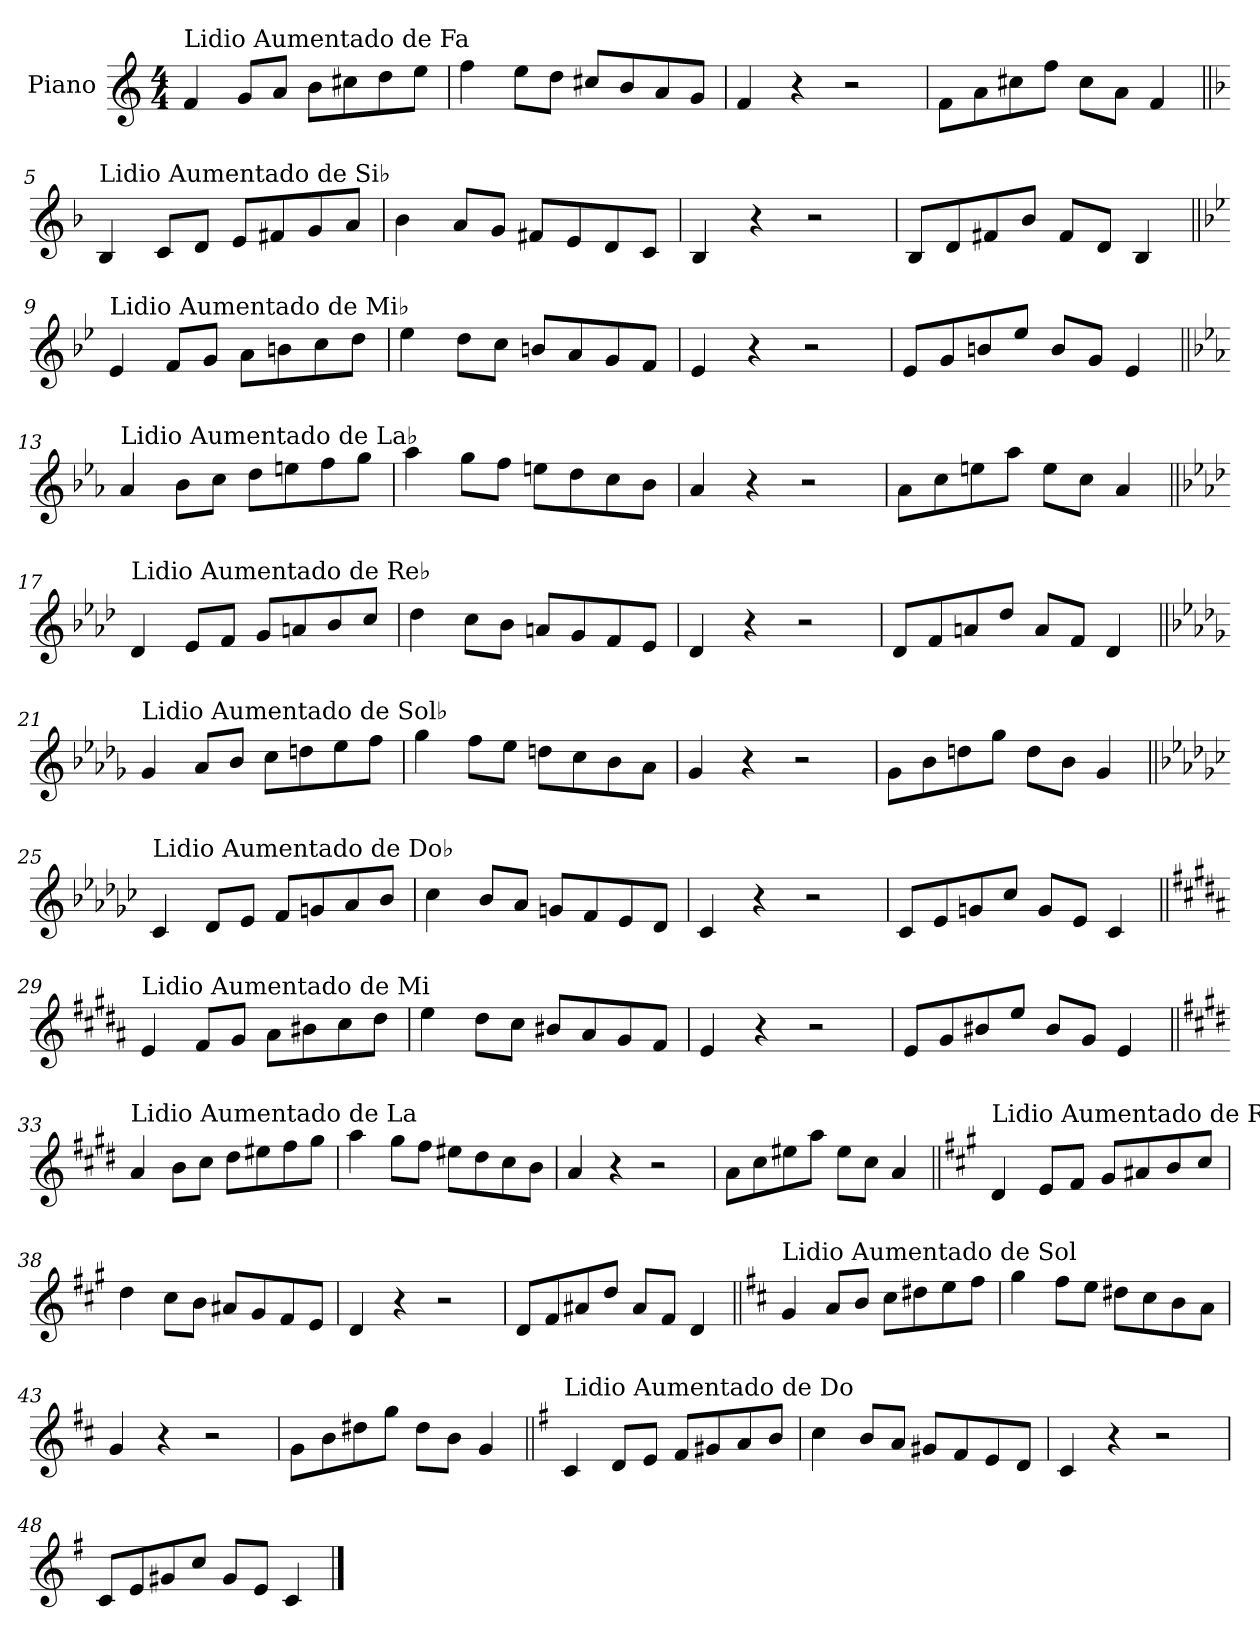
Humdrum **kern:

**kern
*part1
*staff1
*I"Piano
*I'Pno.
*clefG2
*k[]
*M4/4
=1
!LO:TX:a:t=Lidio Aumentado de Fa
4f/
8g/L
8a/J
8b\L
8cc#X\
8dd\
8ee\J
=2
4ff\
8ee\L
8dd\J
8cc#X/L
8b/
8a/
8g/J
=3
4f/
4r
2r
=4
8f\L
8a\
8cc#X\
8ff\J
8cc#\L
8a\J
4f/
!!LO:LB:g=z
=5||
*k[b-]
!LO:TX:a:t=Lidio Aumentado de Si♭
4B-/
8c/L
8d/J
8e/L
8f#X/
8g/
8a/J
=6
4b-\
8a/L
8g/J
8f#X/L
8e/
8d/
8c/J
=7
4B-/
4r
2r
=8
8B-/L
8d/
8f#X/
8b-/J
8f#/L
8d/J
4B-/
!!LO:LB:g=z
=9||
*k[b-e-]
!LO:TX:a:t=Lidio Aumentado de Mi♭
4e-/
8f/L
8g/J
8a\L
8bn\
8cc\
8dd\J
=10
4ee-\
8dd\L
8cc\J
8bn/L
8a/
8g/
8f/J
=11
4e-/
4r
2r
=12
8e-/L
8g/
8bn/
8ee-/J
8b/L
8g/J
4e-/
!!LO:LB:g=z
=13||
*k[b-e-a-]
!LO:TX:a:t=Lidio Aumentado de La♭
4a-/
8b-\L
8cc\J
8dd\L
8een\
8ff\
8gg\J
=14
4aa-\
8gg\L
8ff\J
8een\L
8dd\
8cc\
8b-\J
=15
4a-/
4r
2r
=16
8a-\L
8cc\
8een\
8aa-\J
8ee\L
8cc\J
4a-/
!!LO:LB:g=z
=17||
*k[b-e-a-d-]
!LO:TX:a:t=Lidio Aumentado de Re♭
4d-/
8e-/L
8f/J
8g/L
8an/
8b-/
8cc/J
=18
4dd-\
8cc\L
8b-\J
8an/L
8g/
8f/
8e-/J
=19
4d-/
4r
2r
=20
8d-/L
8f/
8an/
8dd-/J
8a/L
8f/J
4d-/
!!LO:LB:g=z
=21||
*k[b-e-a-d-g-]
!LO:TX:a:t=Lidio Aumentado de Sol♭
4g-/
8a-/L
8b-/J
8cc\L
8ddn\
8ee-\
8ff\J
=22
4gg-\
8ff\L
8ee-\J
8ddn\L
8cc\
8b-\
8a-\J
=23
4g-/
4r
2r
=24
8g-\L
8b-\
8ddn\
8gg-\J
8dd\L
8b-\J
4g-/
!!LO:LB:g=z
=25||
*k[b-e-a-d-g-c-]
!LO:TX:a:t=Lidio Aumentado de Do♭
4c-/
8d-/L
8e-/J
8f/L
8gn/
8a-/
8b-/J
=26
4cc-\
8b-/L
8a-/J
8gn/L
8f/
8e-/
8d-/J
=27
4c-/
4r
2r
=28
8c-/L
8e-/
8gn/
8cc-/J
8g/L
8e-/J
4c-/
!!LO:LB:g=z
=29||
*k[f#c#g#d#a#]
!LO:TX:a:t=Lidio Aumentado de Mi
4e/
8f#/L
8g#/J
8a#\L
8b#X\
8cc#\
8dd#\J
=30
4ee\
8dd#\L
8cc#\J
8b#X/L
8a#/
8g#/
8f#/J
=31
4e/
4r
2r
=32
8e/L
8g#/
8b#X/
8ee/J
8b#/L
8g#/J
4e/
!!LO:LB:g=z
=33||
*k[f#c#g#d#]
!LO:TX:a:t=Lidio Aumentado de La
4a/
8b\L
8cc#\J
8dd#\L
8ee#X\
8ff#\
8gg#\J
=34
4aa\
8gg#\L
8ff#\J
8ee#X\L
8dd#\
8cc#\
8b\J
=35
4a/
4r
2r
=36
8a\L
8cc#\
8ee#X\
8aa\J
8ee#\L
8cc#\J
4a/
!!LO:LB:g=z
=37||
*k[f#c#g#]
!LO:TX:a:t=Lidio Aumentado de Re
4d/
8e/L
8f#/J
8g#/L
8a#X/
8b/
8cc#/J
=38
4dd\
8cc#\L
8b\J
8a#X/L
8g#/
8f#/
8e/J
=39
4d/
4r
2r
=40
8d/L
8f#/
8a#X/
8dd/J
8a#/L
8f#/J
4d/
!!LO:LB:g=z
=41||
*k[f#c#]
!LO:TX:a:t=Lidio Aumentado de Sol
4g/
8a/L
8b/J
8cc#\L
8dd#X\
8ee\
8ff#\J
=42
4gg\
8ff#\L
8ee\J
8dd#X\L
8cc#\
8b\
8a\J
=43
4g/
4r
2r
=44
8g\L
8b\
8dd#X\
8gg\J
8dd#\L
8b\J
4g/
!!LO:LB:g=z
=45||
*k[f#]
!LO:TX:a:t=Lidio Aumentado de Do
4c/
8d/L
8e/J
8f#/L
8g#X/
8a/
8b/J
=46
4cc\
8b/L
8a/J
8g#X/L
8f#/
8e/
8d/J
=47
4c/
4r
2r
=48
8c/L
8e/
8g#X/
8cc/J
8g#/L
8e/J
4c/
==
*-
